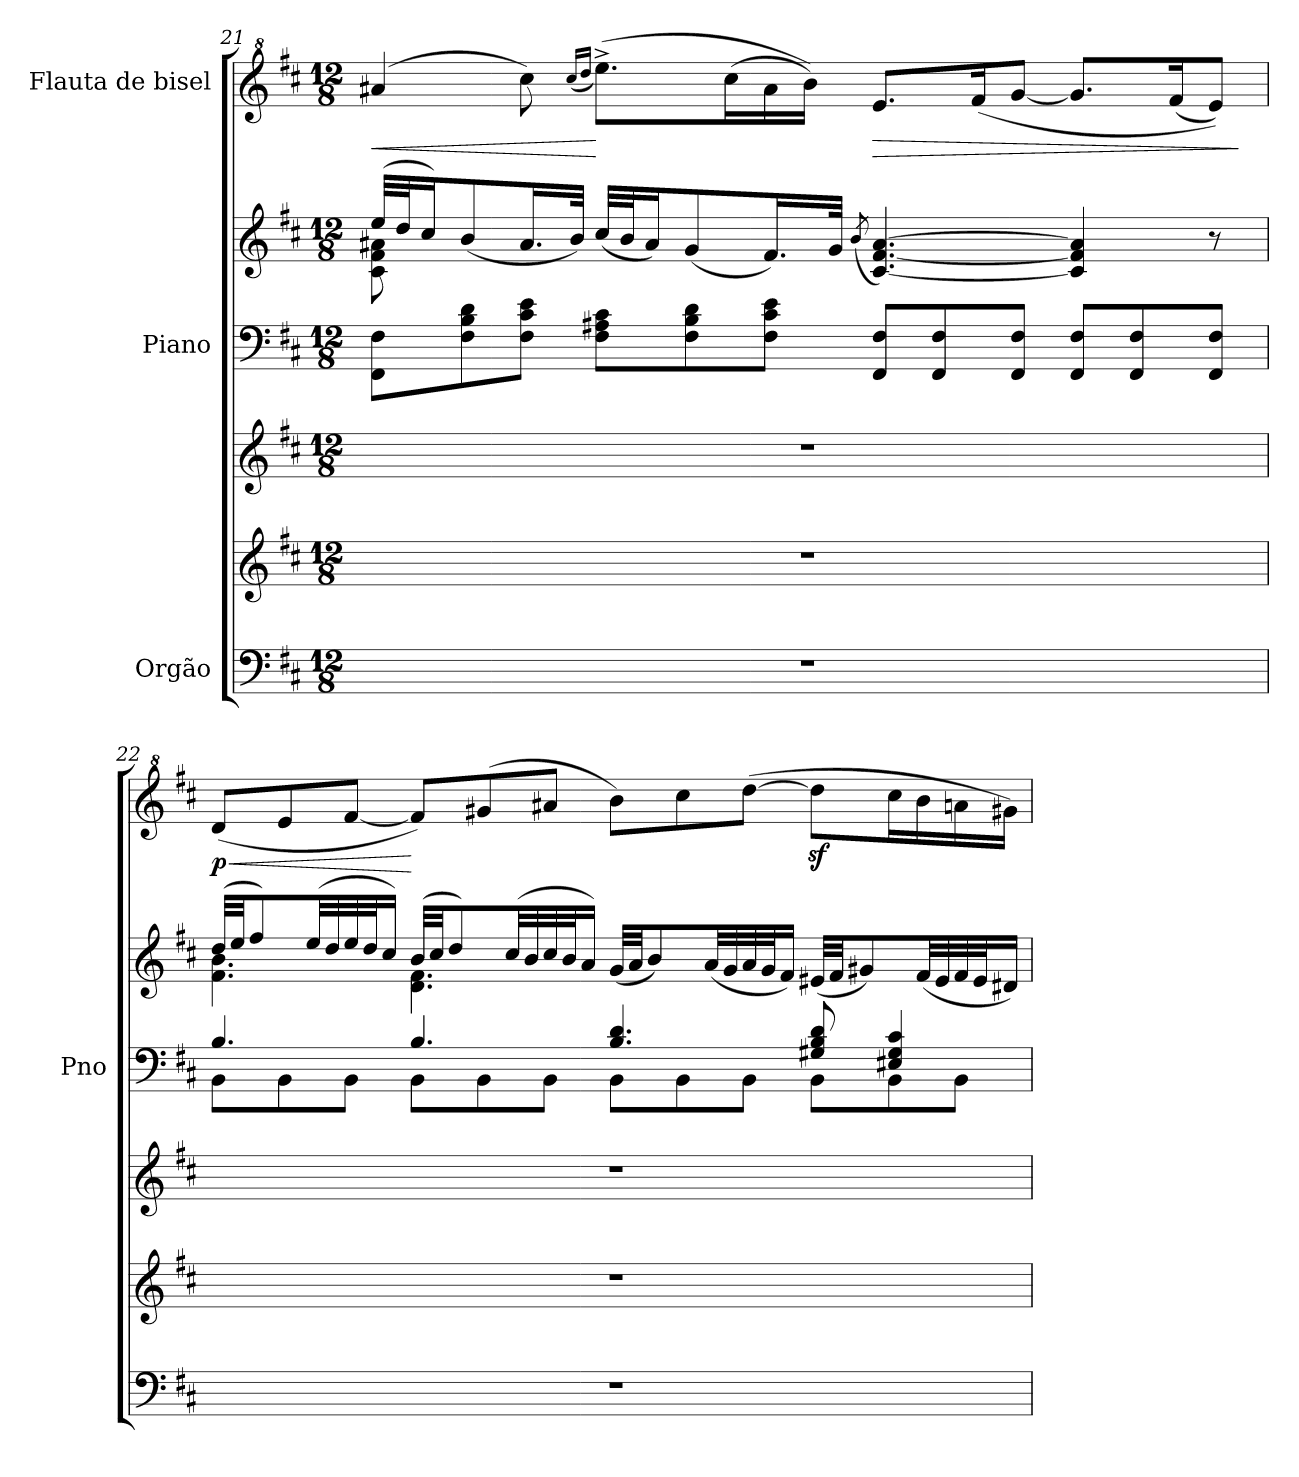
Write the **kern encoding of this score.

**kern	**kern	**kern	**kern	**kern	**kern	**dynam
*part3	*part3	*part3	*part2	*part2	*part1	*part1
*staff6	*staff5	*staff4	*staff3	*staff2	*staff1	*staff1
*I"Orgão	*	*	*I"Piano	*	*I"Flauta de bisel	*
*	*	*	*I'Pno	*	*	*
!!LO:LB:g=z
*clefF4	*clefG2	*clefG2	*clefF4	*clefG2	*clefG^2	*
*k[f#c#]	*k[f#c#]	*k[f#c#]	*k[f#c#]	*k[f#c#]	*k[f#c#]	*
*M12/8	*M12/8	*M12/8	*M12/8	*M12/8	*M12/8	*
=21	=21	=21	=21	=21	=21	=21
*	*	*	*	*^	*	*
!	!	!	!	!	!	!	!LO:HP:b
1.r	1.r	1.r	8FF#\ 8F#\L	(>32ee/LLL	8c#\ 8f#\ 8a#X\	(>4aa#X/	<
.	.	.	.	32dd/J	.	.	.
.	.	.	.	16cc#/J)	.	.	.
.	.	.	8F#\ 8B\ 8d\	(>8b/	1ryy	.	.
.	.	.	8F#\ 8c#\ 8e\J	16.a#/L	.	8ccc#\)	.
.	.	.	.	32b/JJk)	.	.	.
.	.	.	.	.	.	(<16qccc#/LL	.
.	.	.	.	.	.	16qddd/JJ	.
.	.	.	8F#\ 8A#X\ 8c#\L	(>32cc#/LLL	.	(>8.eee^\L)	[
.	.	.	.	32b/J	.	.	.
.	.	.	.	16a#/J)	.	.	.
.	.	.	8F#\ 8B\ 8d\	(>8g/	.	.	.
.	.	.	.	.	.	(>16ccc#\L	.
.	.	.	8F#\ 8c#\ 8e\J	16.f#/L)	.	16aa#\	.
.	.	.	.	.	.	16bb\JJ))	.
.	.	.	.	32g/JJk	.	.	.
.	.	.	.	(<8qb/	.	.	.
!	!	!	!	!	!	!	!LO:HP:b
.	.	.	8FF#/ 8F#/L	[4.c#/ [4.f#/ [4.a#/)	.	8.ee/L	>
.	.	.	8FF#/ 8F#/	.	.	.	.
.	.	.	.	.	.	(<16ff#/K	.
.	.	.	8FF#/ 8F#/J	.	.	[8gg/J	.
.	.	.	8FF#/ 8F#/L	4c#/] 4f#/] 4a#/]	4.ryy	8.gg/L]	.
.	.	.	8FF#/ 8F#/	.	.	.	.
.	.	.	.	.	.	(<16ff#/K	.
.	.	.	8FF#/ 8F#/J	8r	.	8ee/J))	.
*	*	*	*	*v	*v	*	*
.	.	.	.	.	.	]
=22	=22	=22	=22	=22	=22	=22
*	*	*	*^	*^	*	*
!	!	!	!	!	!	!	!	!LO:HP:b
!	!	!	!	!	!	!	!	!LO:DY:n=1:b
1.r	1.r	1.r	4.B/	8BB\L	(>32dd/LLL	4.f#\ 4.b\	(<8dd/L	< p
.	.	.	.	.	32ee/JJ	.	.	.
.	.	.	.	.	8ff#/)	.	.	.
.	.	.	.	8BB\	.	.	8ee/	.
.	.	.	.	.	(>32ee/LL	.	.	.
.	.	.	.	.	32dd/	.	.	.
.	.	.	.	8BB\J	32ee/	.	[8ff#/J	.
.	.	.	.	.	32dd/J	.	.	.
.	.	.	.	.	16cc#/JJ)	.	.	.
.	.	.	4.B/	8BB\L	(>32b/LLL	4.d\ 4.f#\	8ff#/L])	[
.	.	.	.	.	32cc#/JJ	.	.	.
.	.	.	.	.	8dd/)	.	.	.
.	.	.	.	8BB\	.	.	(>8gg#X/	.
.	.	.	.	.	(>32cc#/LL	.	.	.
.	.	.	.	.	32b/	.	.	.
.	.	.	.	8BB\J	32cc#/	.	8aa#X/J	.
.	.	.	.	.	32b/J	.	.	.
.	.	.	.	.	16a/JJ)	.	.	.
.	.	.	4.B/ 4.d/	8BB\L	(>32g/LLL	2.ryy	8bb\L)	.
.	.	.	.	.	32a/JJ	.	.	.
.	.	.	.	.	8b/)	.	.	.
.	.	.	.	8BB\	.	.	8ccc#\	.
.	.	.	.	.	(>32a/LL	.	.	.
.	.	.	.	.	32g/	.	.	.
.	.	.	.	8BB\J	32a/	.	(>[8ddd\J	.
.	.	.	.	.	32g/J	.	.	.
.	.	.	.	.	16f#/JJ)	.	.	.
.	.	.	8G#X/ 8B/ 8d/	8BB\L	(>32e#X/LLL	.	8dddz<\L]	.
.	.	.	.	.	32f#/JJ	.	.	.
.	.	.	.	.	8g#X/)	.	.	.
.	.	.	4E#X/ 4G#/ 4c#/	8BB\	.	.	16ccc#\L	.
.	.	.	.	.	(>32f#/LL	.	16bb\	.
.	.	.	.	.	32e#/	.	.	.
.	.	.	.	8BB\J	32f#/	.	16aan\	.
.	.	.	.	.	32e#/J	.	.	.
.	.	.	.	.	16d#X/JJ)	.	16gg#X\JJ)	.
*	*	*	*v	*v	*	*	*	*
*	*	*	*	*v	*v	*	*
=	=	=	=	=	=	=
*-	*-	*-	*-	*-	*-	*-
